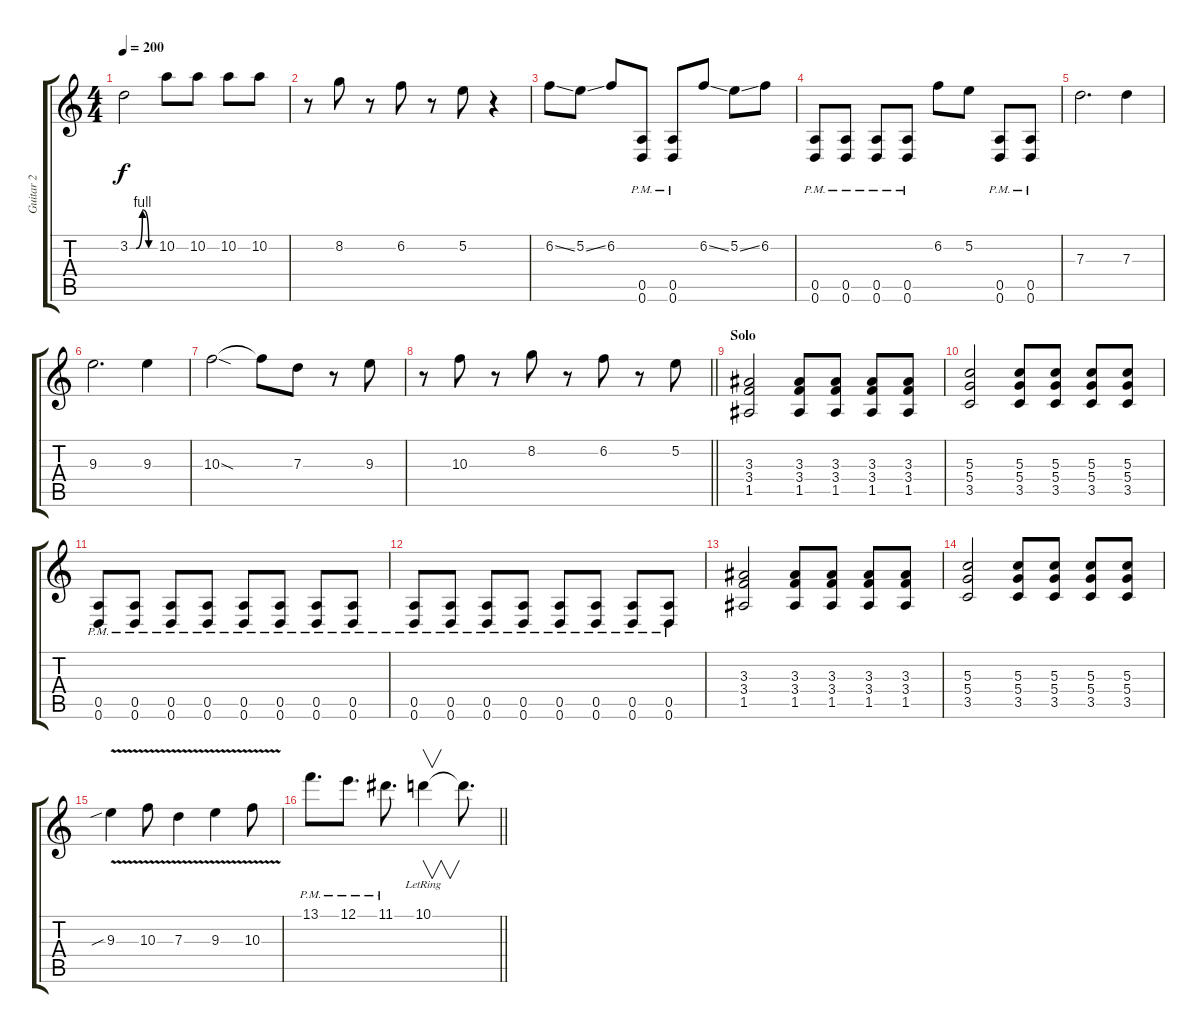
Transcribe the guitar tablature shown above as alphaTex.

\track ("Guitar 2" "Guitar 2") {instrument distortionguitar}
\staff {score tabs}
\tuning (E4 B3 G3 D3 A2 D2) {hide}
\ts (4 4)
\tempo 200
\clef g2
\ks c
3.2{be (custom 0 0 15 0 30 4 45 0 60 0)}.2{dy f} 10.2.8 10.2.8 10.2.8 10.2.8 |
r.8 8.2.8 r.8 6.2.8 r.8 5.2.8 r.4 |
6.2{ss}.8 5.2{ss}.8 6.2.8 (0.5{pm} 0.6{pm}).8 (0.5{pm} 0.6{pm}).8 6.2{ss}.8 5.2{ss}.8 6.2.8 |
(0.5{pm} 0.6{pm}).8 (0.5{pm} 0.6{pm}).8 (0.5{pm} 0.6{pm}).8 (0.5{pm} 0.6{pm}).8 6.2.8 5.2.8 (0.5{pm} 0.6{pm}).8 (0.5{pm} 0.6{pm}).8 |
7.3.2{d} 7.3.4 |
9.3.2{d} 9.3.4 |
10.3{sod}.2 10.3{t}.8 7.3.8 r.8 9.3.8 |
\barLineRight lightlight
r.8 10.3.8 r.8 8.2.8 r.8 6.2.8 r.8 5.2.8 |
\section ("" "Solo")
(3.3 3.4 1.5).2 (3.3 3.4 1.5).8 (3.3 3.4 1.5).8 (3.3 3.4 1.5).8 (3.3 3.4 1.5).8 |
(5.3 5.4 3.5).2 (5.3 5.4 3.5).8 (5.3 5.4 3.5).8 (5.3 5.4 3.5).8 (5.3 5.4 3.5).8 |
(0.5{pm} 0.6{pm}).8 (0.5{pm} 0.6{pm}).8 (0.5{pm} 0.6{pm}).8 (0.5{pm} 0.6{pm}).8 (0.5{pm} 0.6{pm}).8 (0.5{pm} 0.6{pm}).8 (0.5{pm} 0.6{pm}).8 (0.5{pm} 0.6{pm}).8 |
(0.5{pm} 0.6{pm}).8 (0.5{pm} 0.6{pm}).8 (0.5{pm} 0.6{pm}).8 (0.5{pm} 0.6{pm}).8 (0.5{pm} 0.6{pm}).8 (0.5{pm} 0.6{pm}).8 (0.5{pm} 0.6{pm}).8 (0.5{pm} 0.6{pm}).8 |
(3.3 3.4 1.5).2 (3.3 3.4 1.5).8 (3.3 3.4 1.5).8 (3.3 3.4 1.5).8 (3.3 3.4 1.5).8 |
(5.3 5.4 3.5).2 (5.3 5.4 3.5).8 (5.3 5.4 3.5).8 (5.3 5.4 3.5).8 (5.3 5.4 3.5).8 |
9.3{v sib}.4{volume 16} 10.3{v}.8 7.3{v}.4 9.3{v}.4 10.3{v}.8 |
\barLineRight lightlight
13.1{pm}.8{d} 12.1{pm}.8{d} 11.1{pm}.8{d} 10.1{lr}.4{v} 10.1{t}.8{d}
